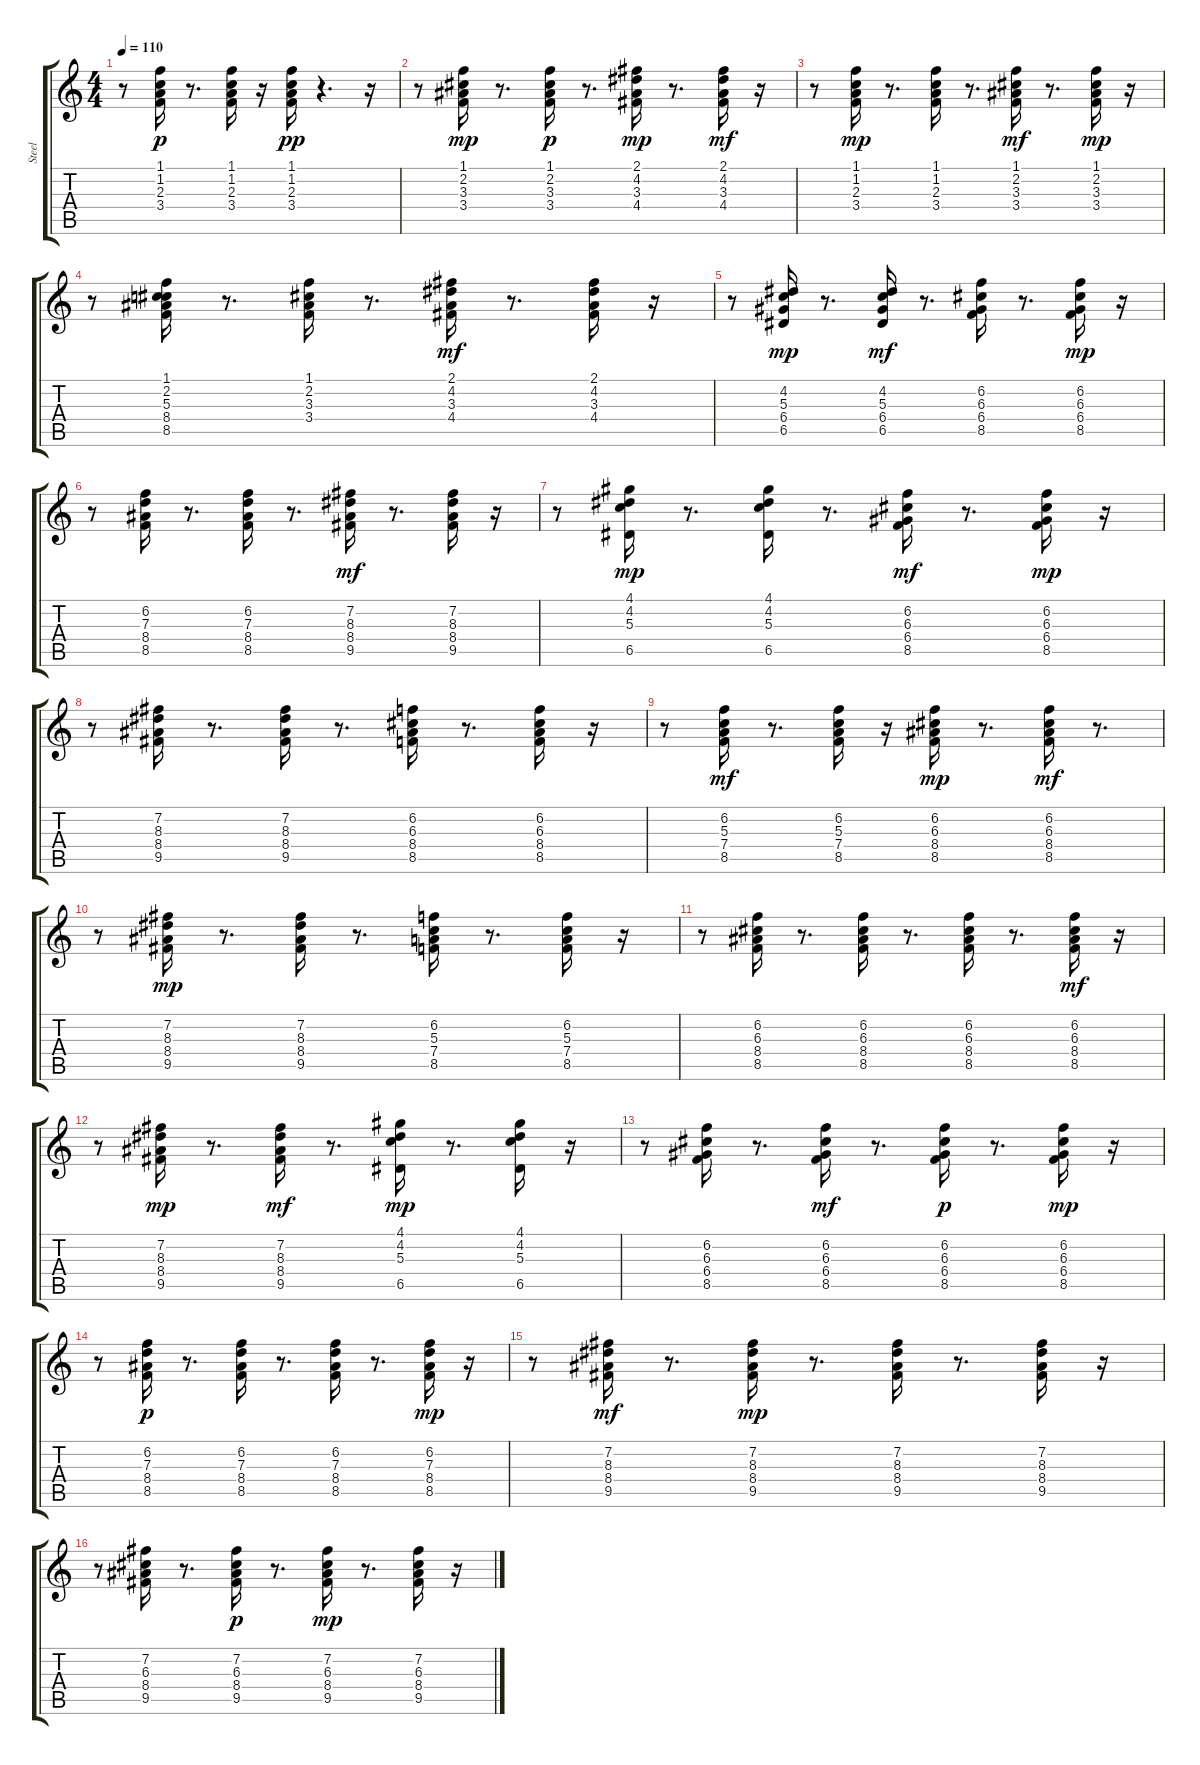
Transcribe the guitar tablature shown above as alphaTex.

\track ("Steel" "Steel") {instrument acousticguitarsteel}
\staff {score tabs}
\tuning (E4 B3 G3 D3 A2 E2) {hide}
\ts (4 4)
\tempo 110
\clef g2
\ks c
r.8{dy p} (1.1 1.2 2.3 3.4).16 r.8{d} (1.1 1.2 2.3 3.4).16 r.16 (1.1 1.2 2.3 3.4).16{dy pp} r.4{d} r.16 |
r.8 (1.1 2.2 3.3 3.4).16{dy mp} r.8{d} (1.1 2.2 3.3 3.4).16{dy p} r.8{d} (2.1 4.2 3.3 4.4).16{dy mp} r.8{d} (2.1 4.2 3.3 4.4).16{dy mf} r.16 |
r.8 (1.1 1.2 2.3 3.4).16{dy mp} r.8{d} (1.1 1.2 2.3 3.4).16 r.8{d} (1.1 2.2 3.3 3.4).16{dy mf} r.8{d} (1.1 2.2 3.3 3.4).16{dy mp} r.16 |
r.8 (1.1 2.2 5.3 8.4 8.5).16 r.8{d} (1.1 2.2 3.3 3.4).16 r.8{d} (2.1 4.2 3.3 4.4).16{dy mf} r.8{d} (2.1 4.2 3.3 4.4).16 r.16 |
r.8 (4.2 5.3 6.4 6.5).16{dy mp} r.8{d} (4.2 5.3 6.4 6.5).16{dy mf} r.8{d} (6.2 6.3 6.4 8.5).16 r.8{d} (6.2 6.3 6.4 8.5).16{dy mp} r.16 |
r.8 (6.2 7.3 8.4 8.5).16 r.8{d} (6.2 7.3 8.4 8.5).16 r.8{d} (7.2 8.3 8.4 9.5).16{dy mf} r.8{d} (7.2 8.3 8.4 9.5).16 r.16 |
r.8 (4.1 4.2 5.3 6.5).16{dy mp} r.8{d} (4.1 4.2 5.3 6.5).16 r.8{d} (6.2 6.3 6.4 8.5).16{dy mf} r.8{d} (6.2 6.3 6.4 8.5).16{dy mp} r.16 |
r.8 (7.2 8.3 8.4 9.5).16 r.8{d} (7.2 8.3 8.4 9.5).16 r.8{d} (6.2 6.3 8.4 8.5).16 r.8{d} (6.2 6.3 8.4 8.5).16 r.16 |
r.8 (6.2 5.3 7.4 8.5).16{dy mf} r.8{d} (6.2 5.3 7.4 8.5).16 r.16 (6.2 6.3 8.4 8.5).16{dy mp} r.8{d} (6.2 6.3 8.4 8.5).16{dy mf} r.8{d} |
r.8 (7.2 8.3 8.4 9.5).16{dy mp} r.8{d} (7.2 8.3 8.4 9.5).16 r.8{d} (6.2 5.3 7.4 8.5).16 r.8{d} (6.2 5.3 7.4 8.5).16 r.16 |
r.8 (6.2 6.3 8.4 8.5).16 r.8{d} (6.2 6.3 8.4 8.5).16 r.8{d} (6.2 6.3 8.4 8.5).16 r.8{d} (6.2 6.3 8.4 8.5).16{dy mf} r.16 |
r.8 (7.2 8.3 8.4 9.5).16{dy mp} r.8{d} (7.2 8.3 8.4 9.5).16{dy mf} r.8{d} (4.1 4.2 5.3 6.5).16{dy mp} r.8{d} (4.1 4.2 5.3 6.5).16 r.16 |
r.8 (6.2 6.3 6.4 8.5).16 r.8{d} (6.2 6.3 6.4 8.5).16{dy mf} r.8{d} (6.2 6.3 6.4 8.5).16{dy p} r.8{d} (6.2 6.3 6.4 8.5).16{dy mp} r.16 |
r.8 (6.2 7.3 8.4 8.5).16{dy p} r.8{d} (6.2 7.3 8.4 8.5).16 r.8{d} (6.2 7.3 8.4 8.5).16 r.8{d} (6.2 7.3 8.4 8.5).16{dy mp} r.16 |
r.8 (7.2 8.3 8.4 9.5).16{dy mf} r.8{d} (7.2 8.3 8.4 9.5).16{dy mp} r.8{d} (7.2 8.3 8.4 9.5).16 r.8{d} (7.2 8.3 8.4 9.5).16 r.16 |
r.8 (7.2 6.3 8.4 9.5).16 r.8{d} (7.2 6.3 8.4 9.5).16{dy p} r.8{d} (7.2 6.3 8.4 9.5).16{dy mp} r.8{d} (7.2 6.3 8.4 9.5).16 r.16
